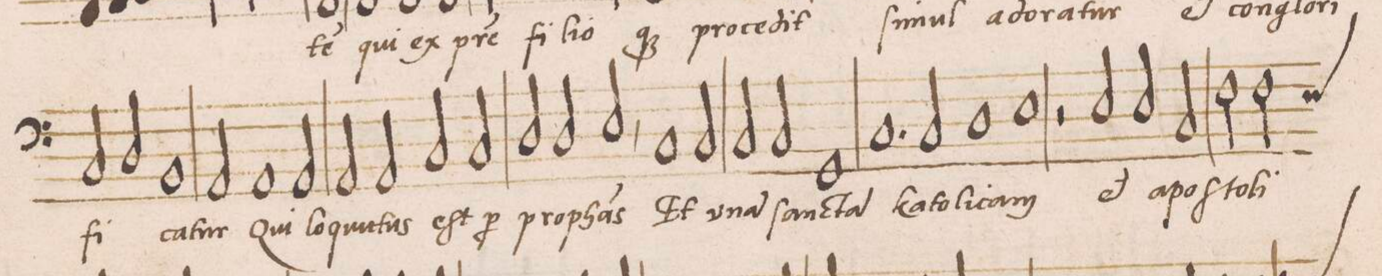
**kern	**text
*I"BASVS	*
*clefF4	*
*k[]	*
*met(C|)	*
*M2/1	*
2C/	-fi-
2D/	.
=107-	=107-
1BB	-ca-
2AA/	-tur
1AA/	Qui
=108-	=108-
2AA/	lo-
2AA/	-quu-
2AA/	-tus
=109-	=109-
2C/	eſt
2C/	p(er)
2D/	pro-
2D/	-ph(e-
=110-	=110-
2E,</	-t)as
1C	Et
2C/	u-
=111-	=111-
2C/	-na(m)
2C/	ſan-
1GG	-cta(m)
=112-	=112-
1.C	ka-
2C/	-to-
=113-	=113-
1D	-li-
1E	-cam
=114-	=114-
2r	.
2E/	et
2E/	a-
2C/	-po-
=115-	=115-
2F\	-ſto-
*custos:E	*
2F\	-li-
*-	*-
